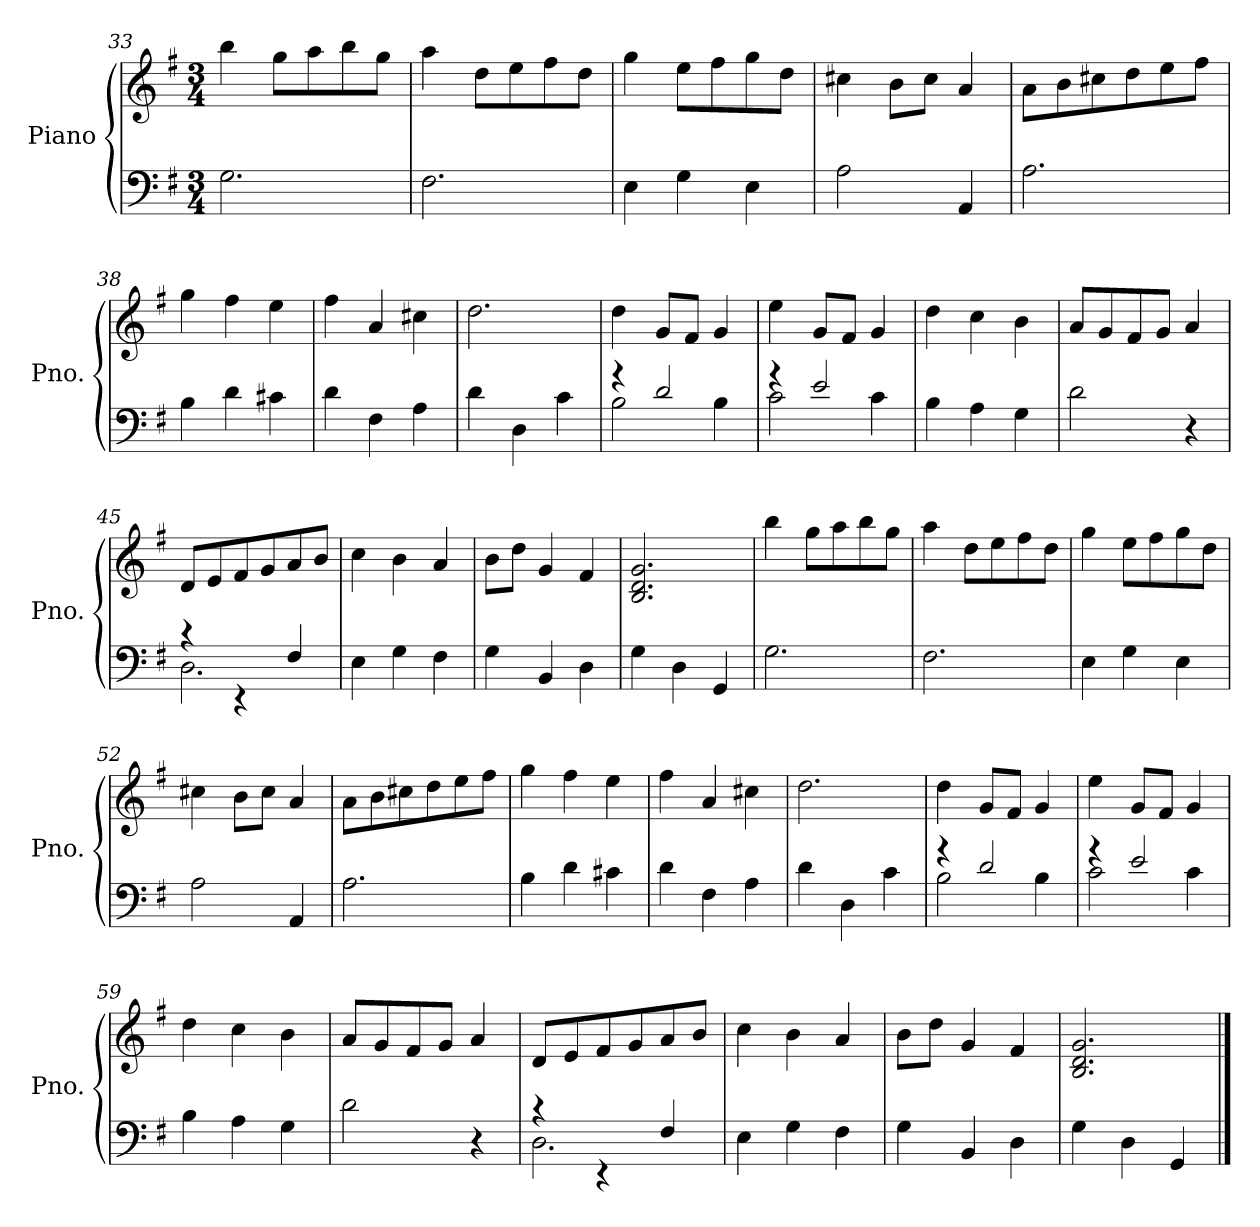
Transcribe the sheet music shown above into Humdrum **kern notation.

**kern	**kern
*part1	*part1
*staff2	*staff1
*I"Piano	*
*I'Pno.	*
*clefF4	*clefG2
*k[f#]	*k[f#]
*G:	*G:
*M3/4	*M3/4
=33	=33
2.G\	4bb\
.	8gg\L
.	8aa\
.	8bb\
.	8gg\J
=34	=34
2.F#\	4aa\
.	8dd\L
.	8ee\
.	8ff#\
.	8dd\J
=35	=35
4E\	4gg\
4G\	8ee\L
.	8ff#\
4E\	8gg\
.	8dd\J
=36	=36
2A\	4cc#X\
.	8b\L
.	8cc#\J
4AA/	4a/
!!LO:PB:g=z
=37	=37
2.A\	8a\L
.	8b\
.	8cc#X\
.	8dd\
.	8ee\
.	8ff#\J
=38	=38
4B\	4gg\
4d\	4ff#\
4c#X\	4ee\
=39	=39
4d\	4ff#\
4F#\	4a/
4A\	4cc#X\
=40	=40
4d\	2.dd\
4D\	.
4c\	.
=41	=41
*^	*
2B\	4rg	4dd\
.	2d/	8g/L
.	.	8f#/J
4B\	.	4g/
=42	=42	=42
2c\	4rg	4ee\
.	2e/	8g/L
.	.	8f#/J
4c\	.	4g/
*v	*v	*
=43	=43
4B\	4dd\
4A\	4cc\
4G\	4b\
=44	=44
2d\	8a/L
.	8g/
.	8f#/
.	8g/J
4r	4a/
!!LO:LB:g=z
=45	=45
*^	*
2.D\	4rc	8d/L
.	.	8e/
.	4r	8f#/
.	.	8g/
.	4F#/	8a/
.	.	8b/J
*v	*v	*
=46	=46
4E\	4cc\
4G\	4b\
4F#\	4a/
=47	=47
4G\	8b\L
.	8dd\J
4BB/	4g/
4D\	4f#/
=48	=48
4G\	2.B/ 2.d/ 2.g/
4D\	.
4GG/	.
=49	=49
2.G\	4bb\
.	8gg\L
.	8aa\
.	8bb\
.	8gg\J
=50	=50
2.F#\	4aa\
.	8dd\L
.	8ee\
.	8ff#\
.	8dd\J
=51	=51
4E\	4gg\
4G\	8ee\L
.	8ff#\
4E\	8gg\
.	8dd\J
!!LO:LB:g=z
=52	=52
2A\	4cc#X\
.	8b\L
.	8cc#\J
4AA/	4a/
=53	=53
2.A\	8a\L
.	8b\
.	8cc#X\
.	8dd\
.	8ee\
.	8ff#\J
=54	=54
4B\	4gg\
4d\	4ff#\
4c#X\	4ee\
=55	=55
4d\	4ff#\
4F#\	4a/
4A\	4cc#X\
=56	=56
4d\	2.dd\
4D\	.
4c\	.
=57	=57
*^	*
2B\	4rg	4dd\
.	2d/	8g/L
.	.	8f#/J
4B\	.	4g/
=58	=58	=58
2c\	4rg	4ee\
.	2e/	8g/L
.	.	8f#/J
4c\	.	4g/
*v	*v	*
=59	=59
4B\	4dd\
4A\	4cc\
4G\	4b\
!!LO:LB:g=z
=60	=60
2d\	8a/L
.	8g/
.	8f#/
.	8g/J
4r	4a/
=61	=61
*^	*
2.D\	4rc	8d/L
.	.	8e/
.	4r	8f#/
.	.	8g/
.	4F#/	8a/
.	.	8b/J
*v	*v	*
=62	=62
4E\	4cc\
4G\	4b\
4F#\	4a/
=63	=63
4G\	8b\L
.	8dd\J
4BB/	4g/
4D\	4f#/
=64	=64
4G\	2.B/ 2.d/ 2.g/
4D\	.
4GG/	.
==	==
*-	*-
